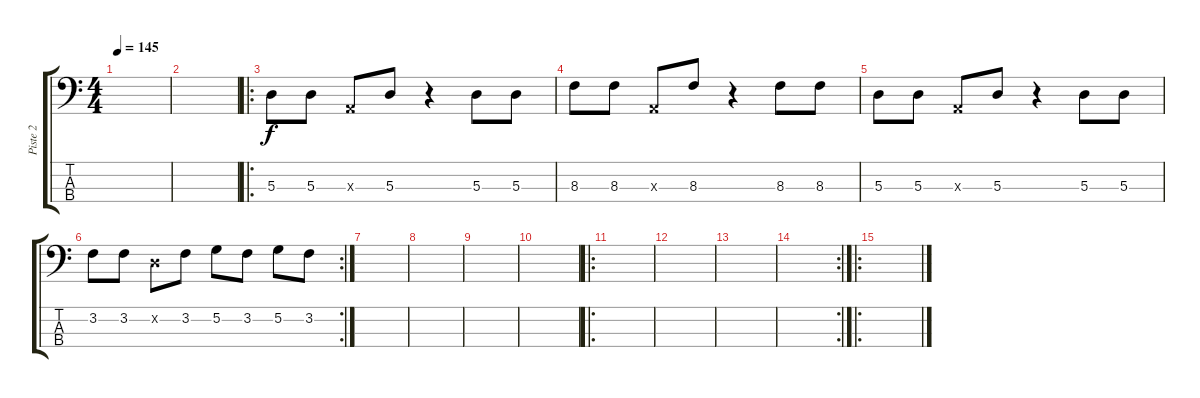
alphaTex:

\track ("Piste 2" "Piste 2") {instrument electricbassfinger}
\staff {score tabs}
\tuning (G2 D2 A1 E1) {hide}
\ts (4 4)
\tempo 145
\clef f4
\ks c
|
|
\ro
5.3.8 5.3.8 0.3{x}.8 5.3.8 r.4 5.3.8 5.3.8 |
8.3.8 8.3.8 0.3{x}.8 8.3.8 r.4 8.3.8 8.3.8 |
5.3.8 5.3.8 0.3{x}.8 5.3.8 r.4 5.3.8 5.3.8 |
\rc 2
3.2.8 3.2.8 0.2{x}.8 3.2.8 5.2.8 3.2.8 5.2.8 3.2.8 |
|
|
|
|
\ro
|
|
|
\rc 2
|
\ro
